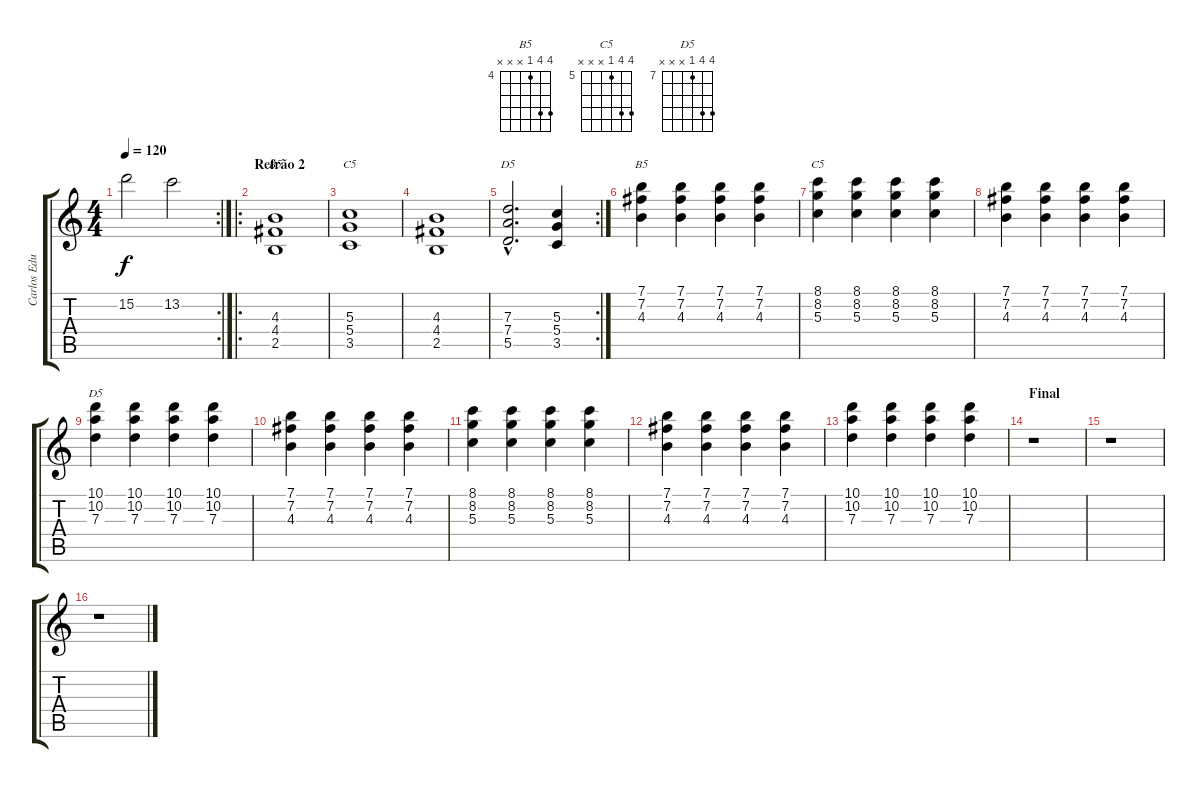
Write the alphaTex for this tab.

\track ("Carlos Eduardo [Guit]" "Carlos Edu") {instrument distortionguitar}
\staff {score tabs}
\tuning (E4 B3 G3 D3 A2 D2) {hide}
\chord ("B5" x x 4 4 2 x)
\chord ("C5" x x 5 5 3 x)
\chord ("D5" x x 7 7 5 x) {firstfret 5}
\chord ("B5" 7 7 4 x x x) {firstfret 4}
\chord ("C5" 8 8 5 x x x) {firstfret 5}
\chord ("D5" 10 10 7 x x x) {firstfret 7}
\rc 2
\ts (4 4)
\tempo 120
\clef g2
\ks c
15.2.2{dy f} 13.2.2 |
\ro
\section ("" "Refrão 2")
(4.3 4.4 2.5).1{ch "B5" volume 16} |
(5.3 5.4 3.5).1{ch "C5"} |
(4.3 4.4 2.5).1 |
\rc 2
(7.3{hac} 7.4{hac} 5.5{hac}).2{d ch "D5"} (5.3 5.4 3.5).4 |
(7.1 7.2 4.3).4{ch "B5"} (7.1 7.2 4.3).4 (7.1 7.2 4.3).4 (7.1 7.2 4.3).4 |
(8.1 8.2 5.3).4{ch "C5"} (8.1 8.2 5.3).4 (8.1 8.2 5.3).4 (8.1 8.2 5.3).4 |
(7.1 7.2 4.3).4 (7.1 7.2 4.3).4 (7.1 7.2 4.3).4 (7.1 7.2 4.3).4 |
(10.1 10.2 7.3).4{ch "D5"} (10.1 10.2 7.3).4 (10.1 10.2 7.3).4 (10.1 10.2 7.3).4 |
(7.1 7.2 4.3).4 (7.1 7.2 4.3).4 (7.1 7.2 4.3).4 (7.1 7.2 4.3).4 |
(8.1 8.2 5.3).4 (8.1 8.2 5.3).4 (8.1 8.2 5.3).4 (8.1 8.2 5.3).4 |
(7.1 7.2 4.3).4 (7.1 7.2 4.3).4 (7.1 7.2 4.3).4 (7.1 7.2 4.3).4 |
(10.1 10.2 7.3).4 (10.1 10.2 7.3).4 (10.1 10.2 7.3).4 (10.1 10.2 7.3).4 |
\section ("" "Final")
r.1 |
r.1 |
r.1
